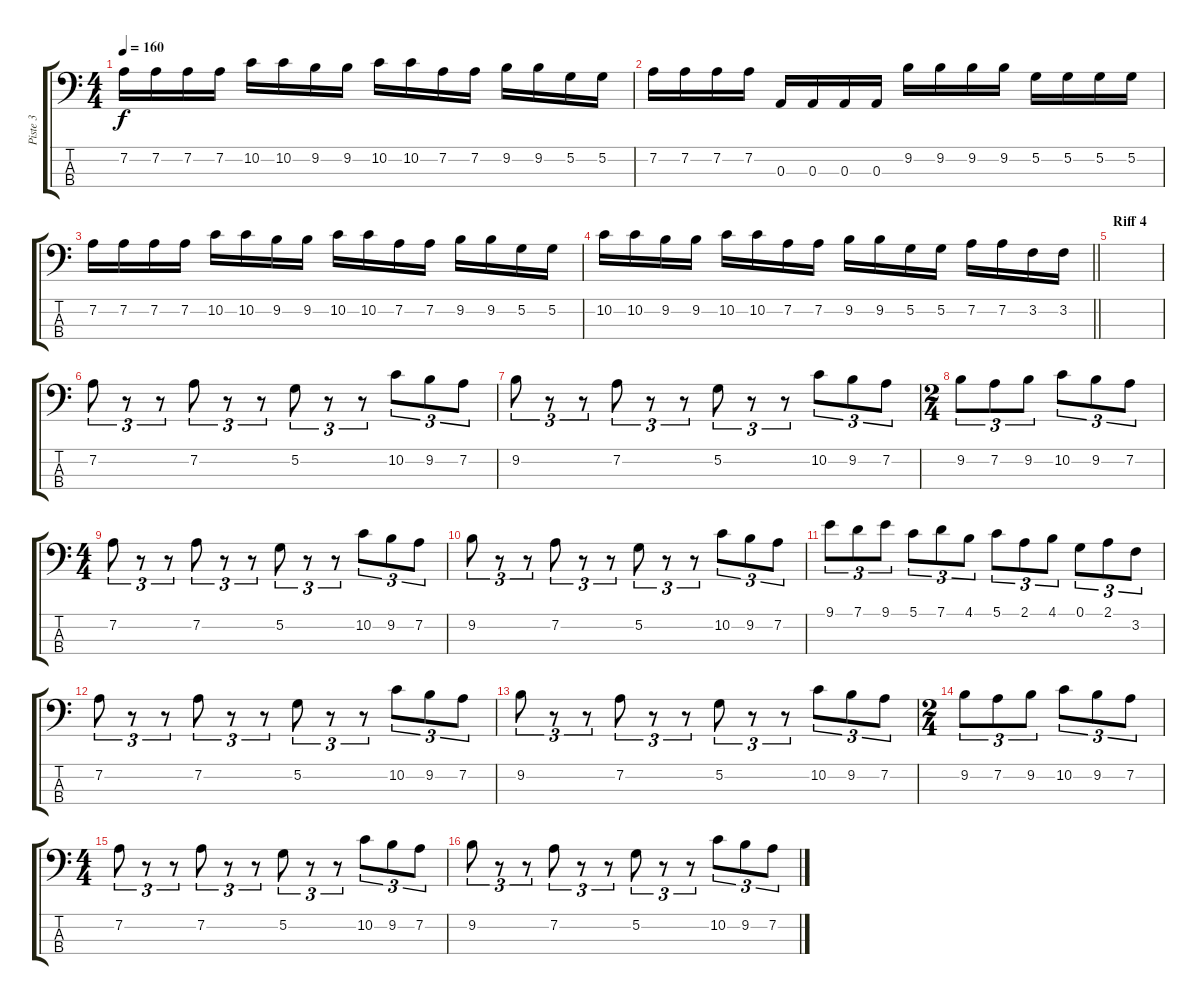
\track ("Piste 3" "Piste 3") {instrument electricbassfinger}
\staff {score tabs}
\tuning (G2 D2 A1 E1) {hide}
\ts (4 4)
\tempo 160
\clef f4
\ks c
7.2.16{dy f} 7.2.16 7.2.16 7.2.16 10.2.16 10.2.16 9.2.16 9.2.16 10.2.16 10.2.16 7.2.16 7.2.16 9.2.16 9.2.16 5.2.16 5.2.16 |
7.2.16 7.2.16 7.2.16 7.2.16 0.3.16 0.3.16 0.3.16 0.3.16 9.2.16 9.2.16 9.2.16 9.2.16 5.2.16 5.2.16 5.2.16 5.2.16 |
7.2.16 7.2.16 7.2.16 7.2.16 10.2.16 10.2.16 9.2.16 9.2.16 10.2.16 10.2.16 7.2.16 7.2.16 9.2.16 9.2.16 5.2.16 5.2.16 |
\barLineRight lightlight
10.2.16 10.2.16 9.2.16 9.2.16 10.2.16 10.2.16 7.2.16 7.2.16 9.2.16 9.2.16 5.2.16 5.2.16 7.2.16 7.2.16 3.2.16 3.2.16 |
\section ("" "Riff 4")
|
7.2.8{tu (3 2)} r.8{tu (3 2)} r.8{tu (3 2)} 7.2.8{tu (3 2)} r.8{tu (3 2)} r.8{tu (3 2)} 5.2.8{tu (3 2)} r.8{tu (3 2)} r.8{tu (3 2)} 10.2.8{tu (3 2)} 9.2.8{tu (3 2)} 7.2.8{tu (3 2)} |
9.2.8{tu (3 2)} r.8{tu (3 2)} r.8{tu (3 2)} 7.2.8{tu (3 2)} r.8{tu (3 2)} r.8{tu (3 2)} 5.2.8{tu (3 2)} r.8{tu (3 2)} r.8{tu (3 2)} 10.2.8{tu (3 2)} 9.2.8{tu (3 2)} 7.2.8{tu (3 2)} |
\ts (2 4)
9.2.8{tu (3 2)} 7.2.8{tu (3 2)} 9.2.8{tu (3 2)} 10.2.8{tu (3 2)} 9.2.8{tu (3 2)} 7.2.8{tu (3 2)} |
\ts (4 4)
7.2.8{tu (3 2)} r.8{tu (3 2)} r.8{tu (3 2)} 7.2.8{tu (3 2)} r.8{tu (3 2)} r.8{tu (3 2)} 5.2.8{tu (3 2)} r.8{tu (3 2)} r.8{tu (3 2)} 10.2.8{tu (3 2)} 9.2.8{tu (3 2)} 7.2.8{tu (3 2)} |
9.2.8{tu (3 2)} r.8{tu (3 2)} r.8{tu (3 2)} 7.2.8{tu (3 2)} r.8{tu (3 2)} r.8{tu (3 2)} 5.2.8{tu (3 2)} r.8{tu (3 2)} r.8{tu (3 2)} 10.2.8{tu (3 2)} 9.2.8{tu (3 2)} 7.2.8{tu (3 2)} |
9.1.8{tu (3 2)} 7.1.8{tu (3 2)} 9.1.8{tu (3 2)} 5.1.8{tu (3 2)} 7.1.8{tu (3 2)} 4.1.8{tu (3 2)} 5.1.8{tu (3 2)} 2.1.8{tu (3 2)} 4.1.8{tu (3 2)} 0.1.8{tu (3 2)} 2.1.8{tu (3 2)} 3.2.8{tu (3 2)} |
7.2.8{tu (3 2)} r.8{tu (3 2)} r.8{tu (3 2)} 7.2.8{tu (3 2)} r.8{tu (3 2)} r.8{tu (3 2)} 5.2.8{tu (3 2)} r.8{tu (3 2)} r.8{tu (3 2)} 10.2.8{tu (3 2)} 9.2.8{tu (3 2)} 7.2.8{tu (3 2)} |
9.2.8{tu (3 2)} r.8{tu (3 2)} r.8{tu (3 2)} 7.2.8{tu (3 2)} r.8{tu (3 2)} r.8{tu (3 2)} 5.2.8{tu (3 2)} r.8{tu (3 2)} r.8{tu (3 2)} 10.2.8{tu (3 2)} 9.2.8{tu (3 2)} 7.2.8{tu (3 2)} |
\ts (2 4)
9.2.8{tu (3 2)} 7.2.8{tu (3 2)} 9.2.8{tu (3 2)} 10.2.8{tu (3 2)} 9.2.8{tu (3 2)} 7.2.8{tu (3 2)} |
\ts (4 4)
7.2.8{tu (3 2)} r.8{tu (3 2)} r.8{tu (3 2)} 7.2.8{tu (3 2)} r.8{tu (3 2)} r.8{tu (3 2)} 5.2.8{tu (3 2)} r.8{tu (3 2)} r.8{tu (3 2)} 10.2.8{tu (3 2)} 9.2.8{tu (3 2)} 7.2.8{tu (3 2)} |
9.2.8{tu (3 2)} r.8{tu (3 2)} r.8{tu (3 2)} 7.2.8{tu (3 2)} r.8{tu (3 2)} r.8{tu (3 2)} 5.2.8{tu (3 2)} r.8{tu (3 2)} r.8{tu (3 2)} 10.2.8{tu (3 2)} 9.2.8{tu (3 2)} 7.2.8{tu (3 2)}
